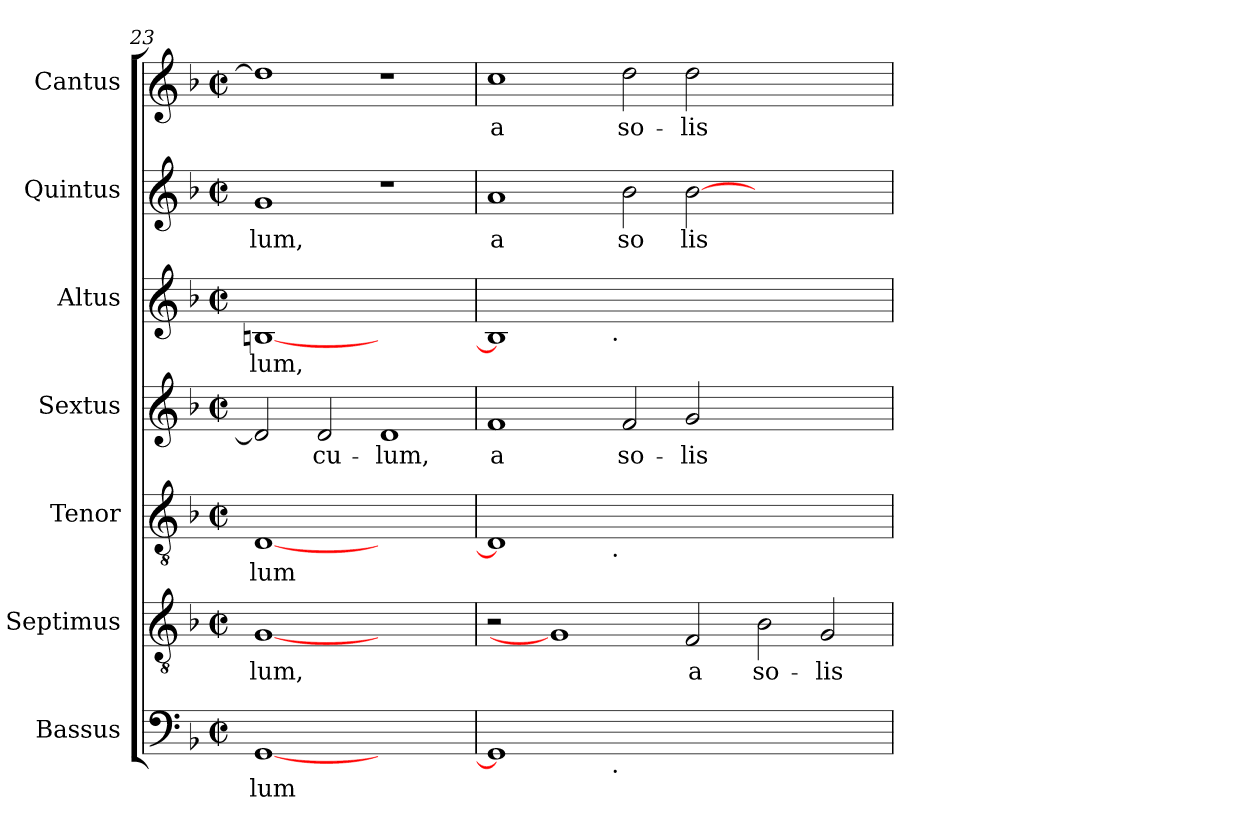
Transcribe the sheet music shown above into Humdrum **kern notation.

**kern	**text	**kern	**text	**kern	**text	**kern	**text	**kern	**text	**kern	**text	**kern	**text
*part7	*part7	*part6	*part6	*part5	*part5	*part4	*part4	*part3	*part3	*part2	*part2	*part1	*part1
*staff7	*staff7	*staff6	*staff6	*staff5	*staff5	*staff4	*staff4	*staff3	*staff3	*staff2	*staff2	*staff1	*staff1
*I"Bassus	*	*I"Septimus	*	*I"Tenor	*	*I"Sextus	*	*I"Altus	*	*I"Quintus	*	*I"Cantus	*
*clefF4	*	*clefGv2	*	*clefGv2	*	*clefG2	*	*clefG2	*	*clefG2	*	*clefG2	*
*k[b-]	*	*k[b-]	*	*k[b-]	*	*k[b-]	*	*k[b-]	*	*k[b-]	*	*k[b-]	*
*F:	*	*F:	*	*F:	*	*F:	*	*F:	*	*F:	*	*F:	*
*M2/2	*	*M2/2	*	*M2/2	*	*M2/2	*	*M2/2	*	*M2/2	*	*M2/2	*
*met(c|)	*	*met(c|)	*	*met(c|)	*	*met(c|)	*	*met(c|)	*	*met(c|)	*	*met(c|)	*
=23	=23	=23	=23	=23	=23	=23	=23	=23	=23	=23	=23	=23	=23
!	!LO:LY:b	!	!LO:LY:b	!	!LO:LY:b:cj	!	!LO:LY:b:cj	!	!LO:LY:b	!	!LO:LY:b:cj	!	!LO:LY:b:cj
[1GG	lum	[1G	-lum,	[1D	lum	2d/]	--	[1Bn	lum,	1g	lum,	1dd]	.
!	!	!	!	!	!	!	!LO:LY:b:cj	!	!	!	!	!	!
.	.	.	.	.	.	2d/	-cu-	.	.	.	.	.	.
!	!	!	!	!	!	!	!LO:LY:b:cj	!	!	!	!	!	!
1ryy	.	1ryy	.	1ryy	.	1d	-lum,	1ryy	.	1r	.	1r	.
=24	=24	=24	=24	=24	=24	=24	=24	=24	=24	=24	=24	=24	=24
!	!	!	!	!	!	!	!LO:LY:b:cj	!	!	!	!LO:LY:b:cj	!	!LO:LY:b:cj
*^	*	*	*	*^	*	*	*	*^	*	*	*	*	*
1GG]	2ryy	.	2r	.	1D]	2ryy	.	1f	a	1B]	2ryy	.	1a	a	1cc	a
.	4...ryy	.	1G]	.	.	4...ryy	.	.	.	.	4...ryy	.	.	.	.	.
!	!	!	!	!	!	!	!	!	!	!	!LO:TX:b:t=.	!	!	!	!	!
!	!	!	!	!	!	!LO:TX:b:t=.	!	!	!	!	!	!	!	!	!	!
!	!LO:TX:b:t=.	!	!	!	!	!	!	!	!	!	!	!	!	!	!	!
.	1ryy	.	.	.	.	1ryy	.	.	.	.	1ryy	.	.	.	.	.
!	!	!	!	!	!	!	!	!	!LO:LY:b:cj	!	!	!	!	!LO:LY:b:cj	!	!LO:LY:b:cj
0ryy	.	.	.	.	0ryy	.	.	2f/	so-	0ryy	.	.	2b-\	so	2dd\	so-
!	!	!	!	!LO:LY:b	!	!	!	!	!LO:LY:b:cj	!	!	!	!	!LO:LY:b:cj	!	!LO:LY:b:cj
.	.	.	2F/	a	.	.	.	2g/	-lis	.	.	.	[>2b-\	lis	2dd\	-lis
.	1ryy	.	.	.	.	1ryy	.	.	.	.	1ryy	.	.	.	.	.
!	!	!	!	!LO:LY:b	!	!	!	!	!	!	!	!	!	!	!	!
.	.	.	2B-\	so-	.	.	.	1ryy	.	.	.	.	1ryy	.	1ryy	.
!	!	!	!	!LO:LY:b	!	!	!	!	!	!	!	!	!	!	!	!
.	.	.	2G/	-lis	.	.	.	.	.	.	.	.	.	.	.	.
.	32ryy	.	.	.	.	32ryy	.	.	.	.	32ryy	.	.	.	.	.
*v	*v	*	*	*	*v	*v	*	*	*	*v	*v	*	*	*	*	*
=	=	=	=	=	=	=	=	=	=	=	=	=	=
*-	*-	*-	*-	*-	*-	*-	*-	*-	*-	*-	*-	*-	*-
